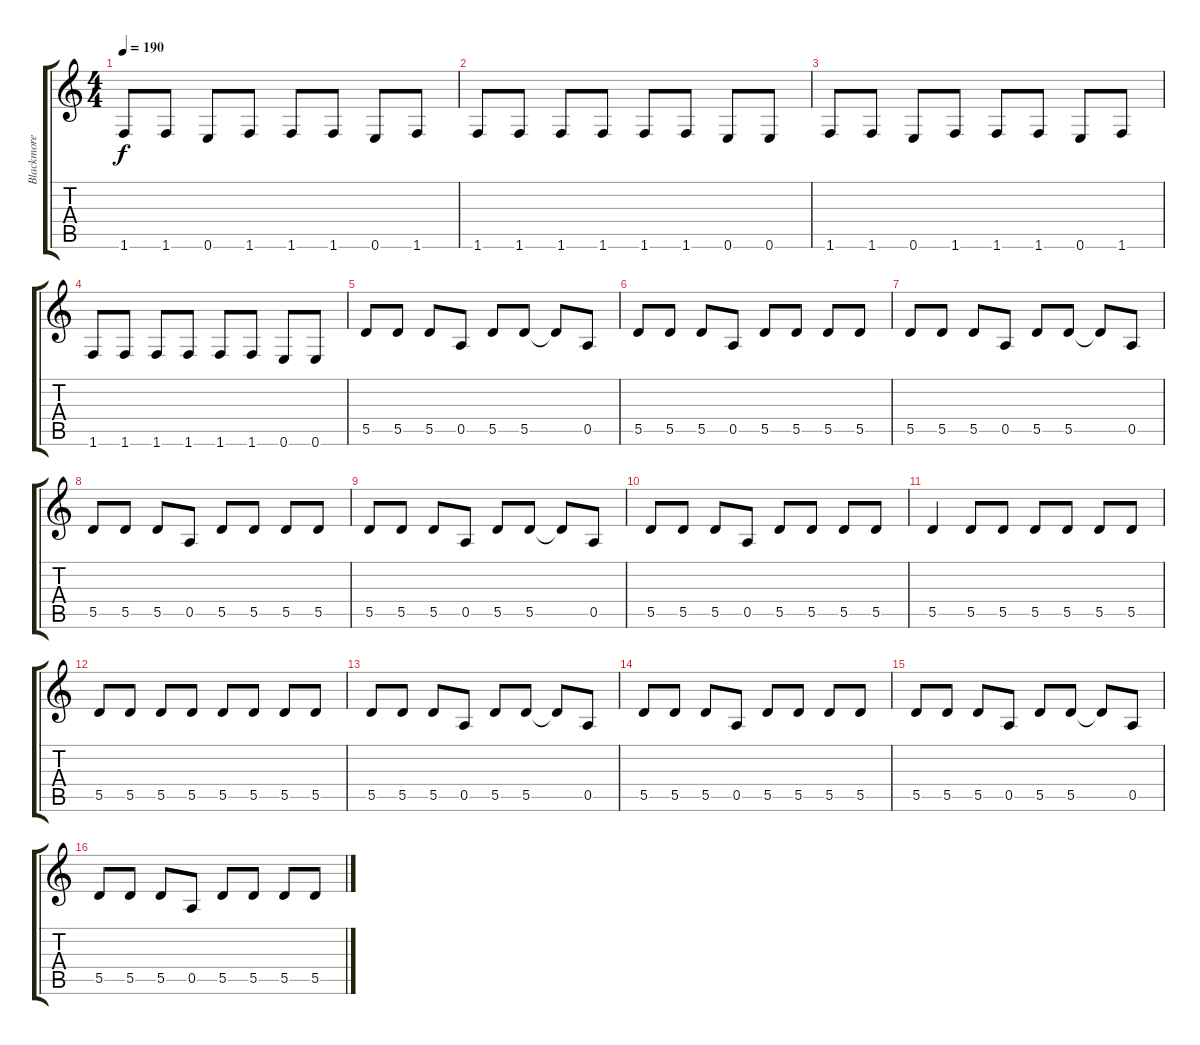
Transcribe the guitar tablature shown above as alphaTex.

\track ("Blackmore" "Blackmore") {instrument overdrivenguitar}
\staff {score tabs}
\tuning (E4 B3 G3 D3 A2 E2) {hide}
\ts (4 4)
\tempo 190
\clef g2
\ks c
1.6.8{dy f} 1.6.8 0.6.8 1.6.8 1.6.8 1.6.8 0.6.8 1.6.8 |
1.6.8 1.6.8 1.6.8 1.6.8 1.6.8 1.6.8 0.6.8 0.6.8 |
1.6.8 1.6.8 0.6.8 1.6.8 1.6.8 1.6.8 0.6.8 1.6.8 |
1.6.8 1.6.8 1.6.8 1.6.8 1.6.8 1.6.8 0.6.8 0.6.8 |
5.5.8 5.5.8 5.5.8 0.5.8 5.5.8 5.5.8 5.5{t}.8 0.5.8 |
5.5.8 5.5.8 5.5.8 0.5.8 5.5.8 5.5.8 5.5.8 5.5.8 |
5.5.8 5.5.8 5.5.8 0.5.8 5.5.8 5.5.8 5.5{t}.8 0.5.8 |
5.5.8 5.5.8 5.5.8 0.5.8 5.5.8 5.5.8 5.5.8 5.5.8 |
5.5.8 5.5.8 5.5.8 0.5.8 5.5.8 5.5.8 5.5{t}.8 0.5.8 |
5.5.8 5.5.8 5.5.8 0.5.8 5.5.8 5.5.8 5.5.8 5.5.8 |
5.5.4 5.5.8 5.5.8 5.5.8 5.5.8 5.5.8 5.5.8 |
5.5.8 5.5.8 5.5.8 5.5.8 5.5.8 5.5.8 5.5.8 5.5.8 |
5.5.8 5.5.8 5.5.8 0.5.8 5.5.8 5.5.8 5.5{t}.8 0.5.8 |
5.5.8 5.5.8 5.5.8 0.5.8 5.5.8 5.5.8 5.5.8 5.5.8 |
5.5.8 5.5.8 5.5.8 0.5.8 5.5.8 5.5.8 5.5{t}.8 0.5.8 |
5.5.8 5.5.8 5.5.8 0.5.8 5.5.8 5.5.8 5.5.8 5.5.8
